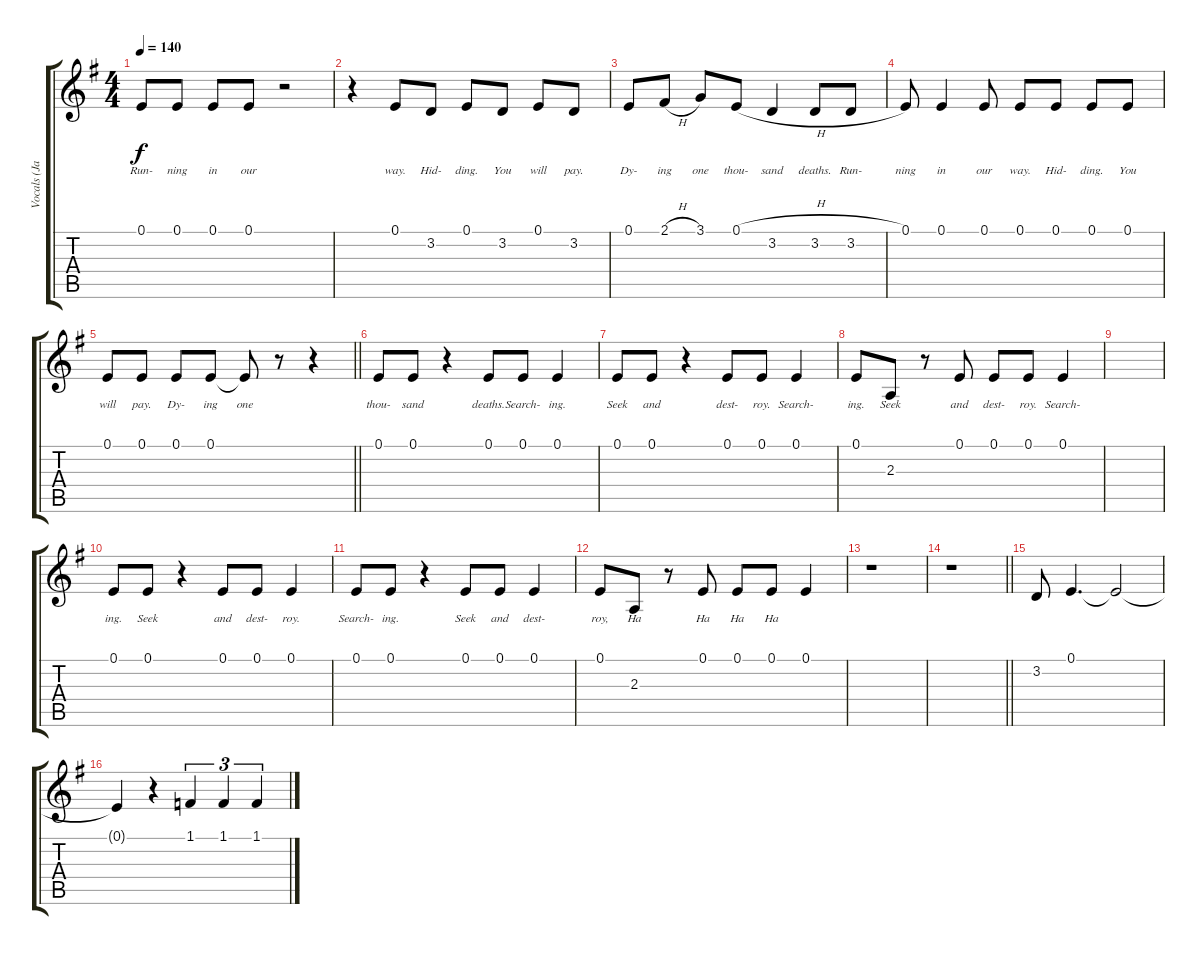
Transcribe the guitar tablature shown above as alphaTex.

\track ("Vocals (James Hetfield)" "Vocals (Ja") {instrument stringensemble1}
\staff {score tabs}
\tuning (E4 B3 G3 D3 A2 E2) {hide}
\ts (4 4)
\tempo 140
\clef g2
\ks eminor
0.1.8{lyrics (0 "Run-") lyrics (1 "") lyrics (2 "") lyrics (3 "") lyrics (4 "") dy f} 0.1.8{lyrics (0 "ning") lyrics (1 "") lyrics (2 "") lyrics (3 "") lyrics (4 "")} 0.1.8{lyrics (0 "in") lyrics (1 "") lyrics (2 "") lyrics (3 "") lyrics (4 "")} 0.1.8{lyrics (0 "our") lyrics (1 "") lyrics (2 "") lyrics (3 "") lyrics (4 "")} r.2 |
r.4 0.1.8{lyrics (0 "way.") lyrics (1 "") lyrics (2 "") lyrics (3 "") lyrics (4 "")} 3.2.8{lyrics (0 "Hid-") lyrics (1 "") lyrics (2 "") lyrics (3 "") lyrics (4 "")} 0.1.8{lyrics (0 "ding.") lyrics (1 "") lyrics (2 "") lyrics (3 "") lyrics (4 "")} 3.2.8{lyrics (0 "You") lyrics (1 "") lyrics (2 "") lyrics (3 "") lyrics (4 "")} 0.1.8{lyrics (0 "will") lyrics (1 "") lyrics (2 "") lyrics (3 "") lyrics (4 "")} 3.2.8{lyrics (0 "pay.") lyrics (1 "") lyrics (2 "") lyrics (3 "") lyrics (4 "")} |
0.1.8{lyrics (0 "Dy-") lyrics (1 "") lyrics (2 "") lyrics (3 "") lyrics (4 "")} 2.1{h}.8{lyrics (0 "ing") lyrics (1 "") lyrics (2 "") lyrics (3 "") lyrics (4 "")} 3.1.8{lyrics (0 "one") lyrics (1 "") lyrics (2 "") lyrics (3 "") lyrics (4 "")} 0.1{h}.8{lyrics (0 "thou-") lyrics (1 "") lyrics (2 "") lyrics (3 "") lyrics (4 "")} 3.2.4{lyrics (0 "sand") lyrics (1 "") lyrics (2 "") lyrics (3 "") lyrics (4 "")} 3.2.8{lyrics (0 "deaths.") lyrics (1 "") lyrics (2 "") lyrics (3 "") lyrics (4 "")} 3.2.8{lyrics (0 "Run-") lyrics (1 "") lyrics (2 "") lyrics (3 "") lyrics (4 "")} |
0.1.8{lyrics (0 "ning") lyrics (1 "") lyrics (2 "") lyrics (3 "") lyrics (4 "")} 0.1.4{lyrics (0 "in") lyrics (1 "") lyrics (2 "") lyrics (3 "") lyrics (4 "")} 0.1.8{lyrics (0 "our") lyrics (1 "") lyrics (2 "") lyrics (3 "") lyrics (4 "")} 0.1.8{lyrics (0 "way.") lyrics (1 "") lyrics (2 "") lyrics (3 "") lyrics (4 "")} 0.1.8{lyrics (0 "Hid-") lyrics (1 "") lyrics (2 "") lyrics (3 "") lyrics (4 "")} 0.1.8{lyrics (0 "ding.") lyrics (1 "") lyrics (2 "") lyrics (3 "") lyrics (4 "")} 0.1.8{lyrics (0 "You") lyrics (1 "") lyrics (2 "") lyrics (3 "") lyrics (4 "")} |
\barLineRight lightlight
0.1.8{lyrics (0 "will") lyrics (1 "") lyrics (2 "") lyrics (3 "") lyrics (4 "")} 0.1.8{lyrics (0 "pay.") lyrics (1 "") lyrics (2 "") lyrics (3 "") lyrics (4 "")} 0.1.8{lyrics (0 "Dy-") lyrics (1 "") lyrics (2 "") lyrics (3 "") lyrics (4 "")} 0.1.8{lyrics (0 "ing") lyrics (1 "") lyrics (2 "") lyrics (3 "") lyrics (4 "")} 0.1{t}.8{lyrics (0 "one") lyrics (1 "") lyrics (2 "") lyrics (3 "") lyrics (4 "")} r.8 r.4 |
0.1.8{lyrics (0 "thou-") lyrics (1 "") lyrics (2 "") lyrics (3 "") lyrics (4 "")} 0.1.8{lyrics (0 "sand") lyrics (1 "") lyrics (2 "") lyrics (3 "") lyrics (4 "")} r.4 0.1.8{lyrics (0 "deaths.") lyrics (1 "") lyrics (2 "") lyrics (3 "") lyrics (4 "")} 0.1.8{lyrics (0 "Search-") lyrics (1 "") lyrics (2 "") lyrics (3 "") lyrics (4 "")} 0.1.4{lyrics (0 "ing.") lyrics (1 "") lyrics (2 "") lyrics (3 "") lyrics (4 "")} |
0.1.8{lyrics (0 "Seek") lyrics (1 "") lyrics (2 "") lyrics (3 "") lyrics (4 "")} 0.1.8{lyrics (0 "and") lyrics (1 "") lyrics (2 "") lyrics (3 "") lyrics (4 "")} r.4 0.1.8{lyrics (0 "dest-") lyrics (1 "") lyrics (2 "") lyrics (3 "") lyrics (4 "")} 0.1.8{lyrics (0 "roy.") lyrics (1 "") lyrics (2 "") lyrics (3 "") lyrics (4 "")} 0.1.4{lyrics (0 "Search-") lyrics (1 "") lyrics (2 "") lyrics (3 "") lyrics (4 "")} |
0.1.8{lyrics (0 "ing.") lyrics (1 "") lyrics (2 "") lyrics (3 "") lyrics (4 "")} 2.3.8{lyrics (0 "Seek") lyrics (1 "") lyrics (2 "") lyrics (3 "") lyrics (4 "")} r.8 0.1.8{lyrics (0 "and") lyrics (1 "") lyrics (2 "") lyrics (3 "") lyrics (4 "")} 0.1.8{lyrics (0 "dest-") lyrics (1 "") lyrics (2 "") lyrics (3 "") lyrics (4 "")} 0.1.8{lyrics (0 "roy.") lyrics (1 "") lyrics (2 "") lyrics (3 "") lyrics (4 "")} 0.1.4{lyrics (0 "Search-") lyrics (1 "") lyrics (2 "") lyrics (3 "") lyrics (4 "")} |
|
0.1.8{lyrics (0 "ing.") lyrics (1 "") lyrics (2 "") lyrics (3 "") lyrics (4 "")} 0.1.8{lyrics (0 "Seek") lyrics (1 "") lyrics (2 "") lyrics (3 "") lyrics (4 "")} r.4 0.1.8{lyrics (0 "and") lyrics (1 "") lyrics (2 "") lyrics (3 "") lyrics (4 "")} 0.1.8{lyrics (0 "dest-") lyrics (1 "") lyrics (2 "") lyrics (3 "") lyrics (4 "")} 0.1.4{lyrics (0 "roy.") lyrics (1 "") lyrics (2 "") lyrics (3 "") lyrics (4 "")} |
0.1.8{lyrics (0 "Search-") lyrics (1 "") lyrics (2 "") lyrics (3 "") lyrics (4 "")} 0.1.8{lyrics (0 "ing.") lyrics (1 "") lyrics (2 "") lyrics (3 "") lyrics (4 "")} r.4 0.1.8{lyrics (0 "Seek") lyrics (1 "") lyrics (2 "") lyrics (3 "") lyrics (4 "")} 0.1.8{lyrics (0 "and") lyrics (1 "") lyrics (2 "") lyrics (3 "") lyrics (4 "")} 0.1.4{lyrics (0 "dest-") lyrics (1 "") lyrics (2 "") lyrics (3 "") lyrics (4 "")} |
0.1.8{lyrics (0 "roy,") lyrics (1 "") lyrics (2 "") lyrics (3 "") lyrics (4 "")} 2.3.8{lyrics (0 "Ha") lyrics (1 "") lyrics (2 "") lyrics (3 "") lyrics (4 "")} r.8 0.1.8{lyrics (0 "Ha") lyrics (1 "") lyrics (2 "") lyrics (3 "") lyrics (4 "")} 0.1.8{lyrics (0 "Ha") lyrics (1 "") lyrics (2 "") lyrics (3 "") lyrics (4 "")} 0.1.8{lyrics (0 "Ha") lyrics (1 "") lyrics (2 "") lyrics (3 "") lyrics (4 "")} 0.1.4 |
r.1 |
\barLineRight lightlight
r.1 |
3.2.8 0.1.4{d} 0.1{t}.2 |
0.1{t}.4 r.4 1.1.4{tu (3 2)} 1.1.4{tu (3 2)} 1.1.4{tu (3 2)}
